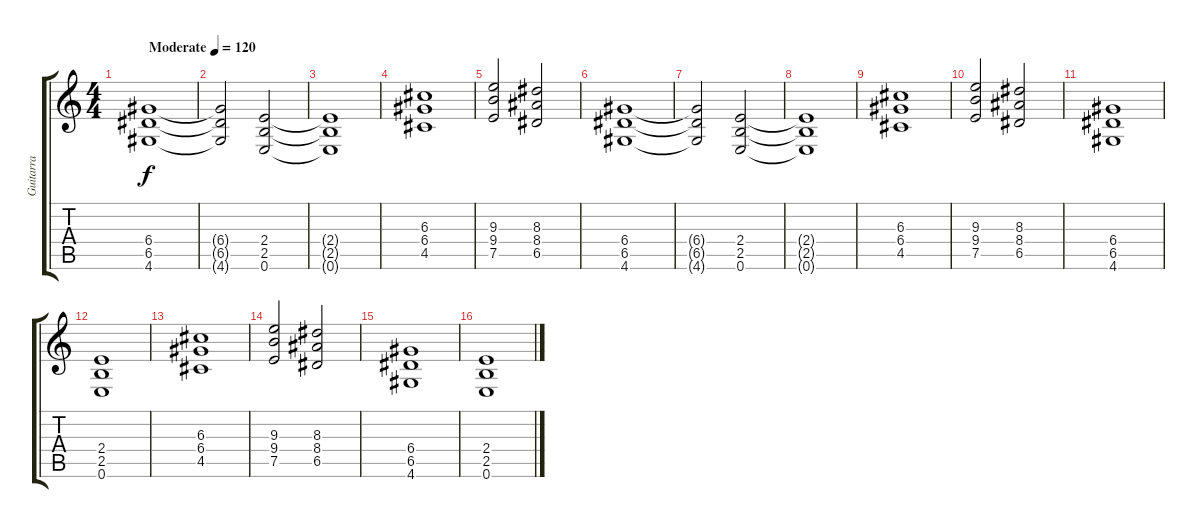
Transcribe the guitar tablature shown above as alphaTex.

\track ("Guitarra" "Guitarra") {instrument distortionguitar}
\staff {score tabs}
\tuning (E4 B3 G3 D3 A2 E2) {hide}
\ts (4 4)
\tempo (120 "Moderate")
\clef g2
\ks c
(6.4 6.5 4.6).1{dy f instrument distortionguitar} |
(6.4{t} 6.5{t} 4.6{t}).2 (2.4 2.5 0.6).2 |
(2.4{t} 2.5{t} 0.6{t}).1 |
(6.3 6.4 4.5).1 |
(9.3 9.4 7.5).2 (8.3 8.4 6.5).2 |
(6.4 6.5 4.6).1 |
(6.4{t} 6.5{t} 4.6{t}).2 (2.4 2.5 0.6).2 |
(2.4{t} 2.5{t} 0.6{t}).1 |
(6.3 6.4 4.5).1 |
(9.3 9.4 7.5).2 (8.3 8.4 6.5).2 |
(6.4 6.5 4.6).1 |
(2.4 2.5 0.6).1 |
(6.3 6.4 4.5).1 |
(9.3 9.4 7.5).2 (8.3 8.4 6.5).2 |
(6.4 6.5 4.6).1 |
(2.4 2.5 0.6).1
